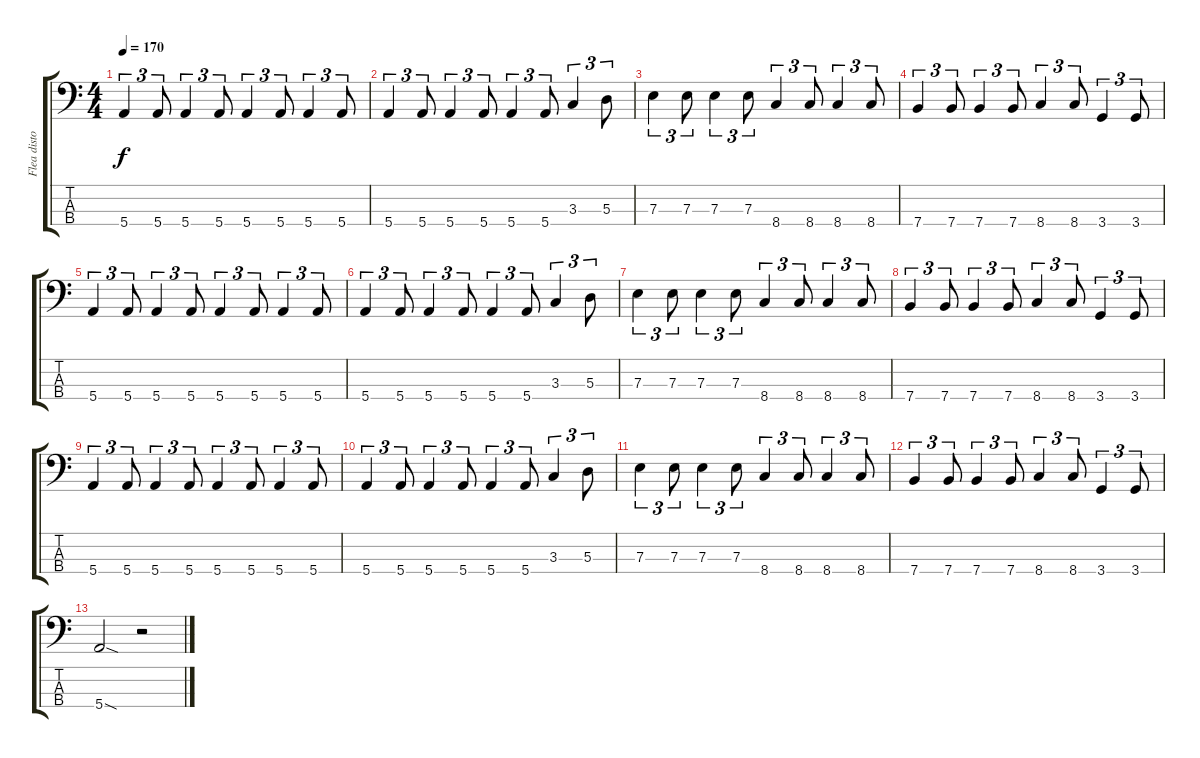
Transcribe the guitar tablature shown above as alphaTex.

\track ("Flea distorted bass" "Flea disto") {instrument overdrivenguitar}
\staff {score tabs}
\tuning (G2 D2 A1 E1) {hide}
\ts (4 4)
\tempo 170
\clef f4
\ks c
5.4.4{tu (3 2) dy f} 5.4.8{tu (3 2)} 5.4.4{tu (3 2)} 5.4.8{tu (3 2)} 5.4.4{tu (3 2)} 5.4.8{tu (3 2)} 5.4.4{tu (3 2)} 5.4.8{tu (3 2)} |
5.4.4{tu (3 2)} 5.4.8{tu (3 2)} 5.4.4{tu (3 2)} 5.4.8{tu (3 2)} 5.4.4{tu (3 2)} 5.4.8{tu (3 2)} 3.3.4{tu (3 2)} 5.3.8{tu (3 2)} |
7.3.4{tu (3 2)} 7.3.8{tu (3 2)} 7.3.4{tu (3 2)} 7.3.8{tu (3 2)} 8.4.4{tu (3 2)} 8.4.8{tu (3 2)} 8.4.4{tu (3 2)} 8.4.8{tu (3 2)} |
7.4.4{tu (3 2)} 7.4.8{tu (3 2)} 7.4.4{tu (3 2)} 7.4.8{tu (3 2)} 8.4.4{tu (3 2)} 8.4.8{tu (3 2)} 3.4.4{tu (3 2)} 3.4.8{tu (3 2)} |
5.4.4{tu (3 2)} 5.4.8{tu (3 2)} 5.4.4{tu (3 2)} 5.4.8{tu (3 2)} 5.4.4{tu (3 2)} 5.4.8{tu (3 2)} 5.4.4{tu (3 2)} 5.4.8{tu (3 2)} |
5.4.4{tu (3 2)} 5.4.8{tu (3 2)} 5.4.4{tu (3 2)} 5.4.8{tu (3 2)} 5.4.4{tu (3 2)} 5.4.8{tu (3 2)} 3.3.4{tu (3 2)} 5.3.8{tu (3 2)} |
7.3.4{tu (3 2)} 7.3.8{tu (3 2)} 7.3.4{tu (3 2)} 7.3.8{tu (3 2)} 8.4.4{tu (3 2)} 8.4.8{tu (3 2)} 8.4.4{tu (3 2)} 8.4.8{tu (3 2)} |
7.4.4{tu (3 2)} 7.4.8{tu (3 2)} 7.4.4{tu (3 2)} 7.4.8{tu (3 2)} 8.4.4{tu (3 2)} 8.4.8{tu (3 2)} 3.4.4{tu (3 2)} 3.4.8{tu (3 2)} |
5.4.4{tu (3 2)} 5.4.8{tu (3 2)} 5.4.4{tu (3 2)} 5.4.8{tu (3 2)} 5.4.4{tu (3 2)} 5.4.8{tu (3 2)} 5.4.4{tu (3 2)} 5.4.8{tu (3 2)} |
5.4.4{tu (3 2)} 5.4.8{tu (3 2)} 5.4.4{tu (3 2)} 5.4.8{tu (3 2)} 5.4.4{tu (3 2)} 5.4.8{tu (3 2)} 3.3.4{tu (3 2)} 5.3.8{tu (3 2)} |
7.3.4{tu (3 2)} 7.3.8{tu (3 2)} 7.3.4{tu (3 2)} 7.3.8{tu (3 2)} 8.4.4{tu (3 2)} 8.4.8{tu (3 2)} 8.4.4{tu (3 2)} 8.4.8{tu (3 2)} |
7.4.4{tu (3 2)} 7.4.8{tu (3 2)} 7.4.4{tu (3 2)} 7.4.8{tu (3 2)} 8.4.4{tu (3 2)} 8.4.8{tu (3 2)} 3.4.4{tu (3 2)} 3.4.8{tu (3 2)} |
5.4{sod}.2 r.2
